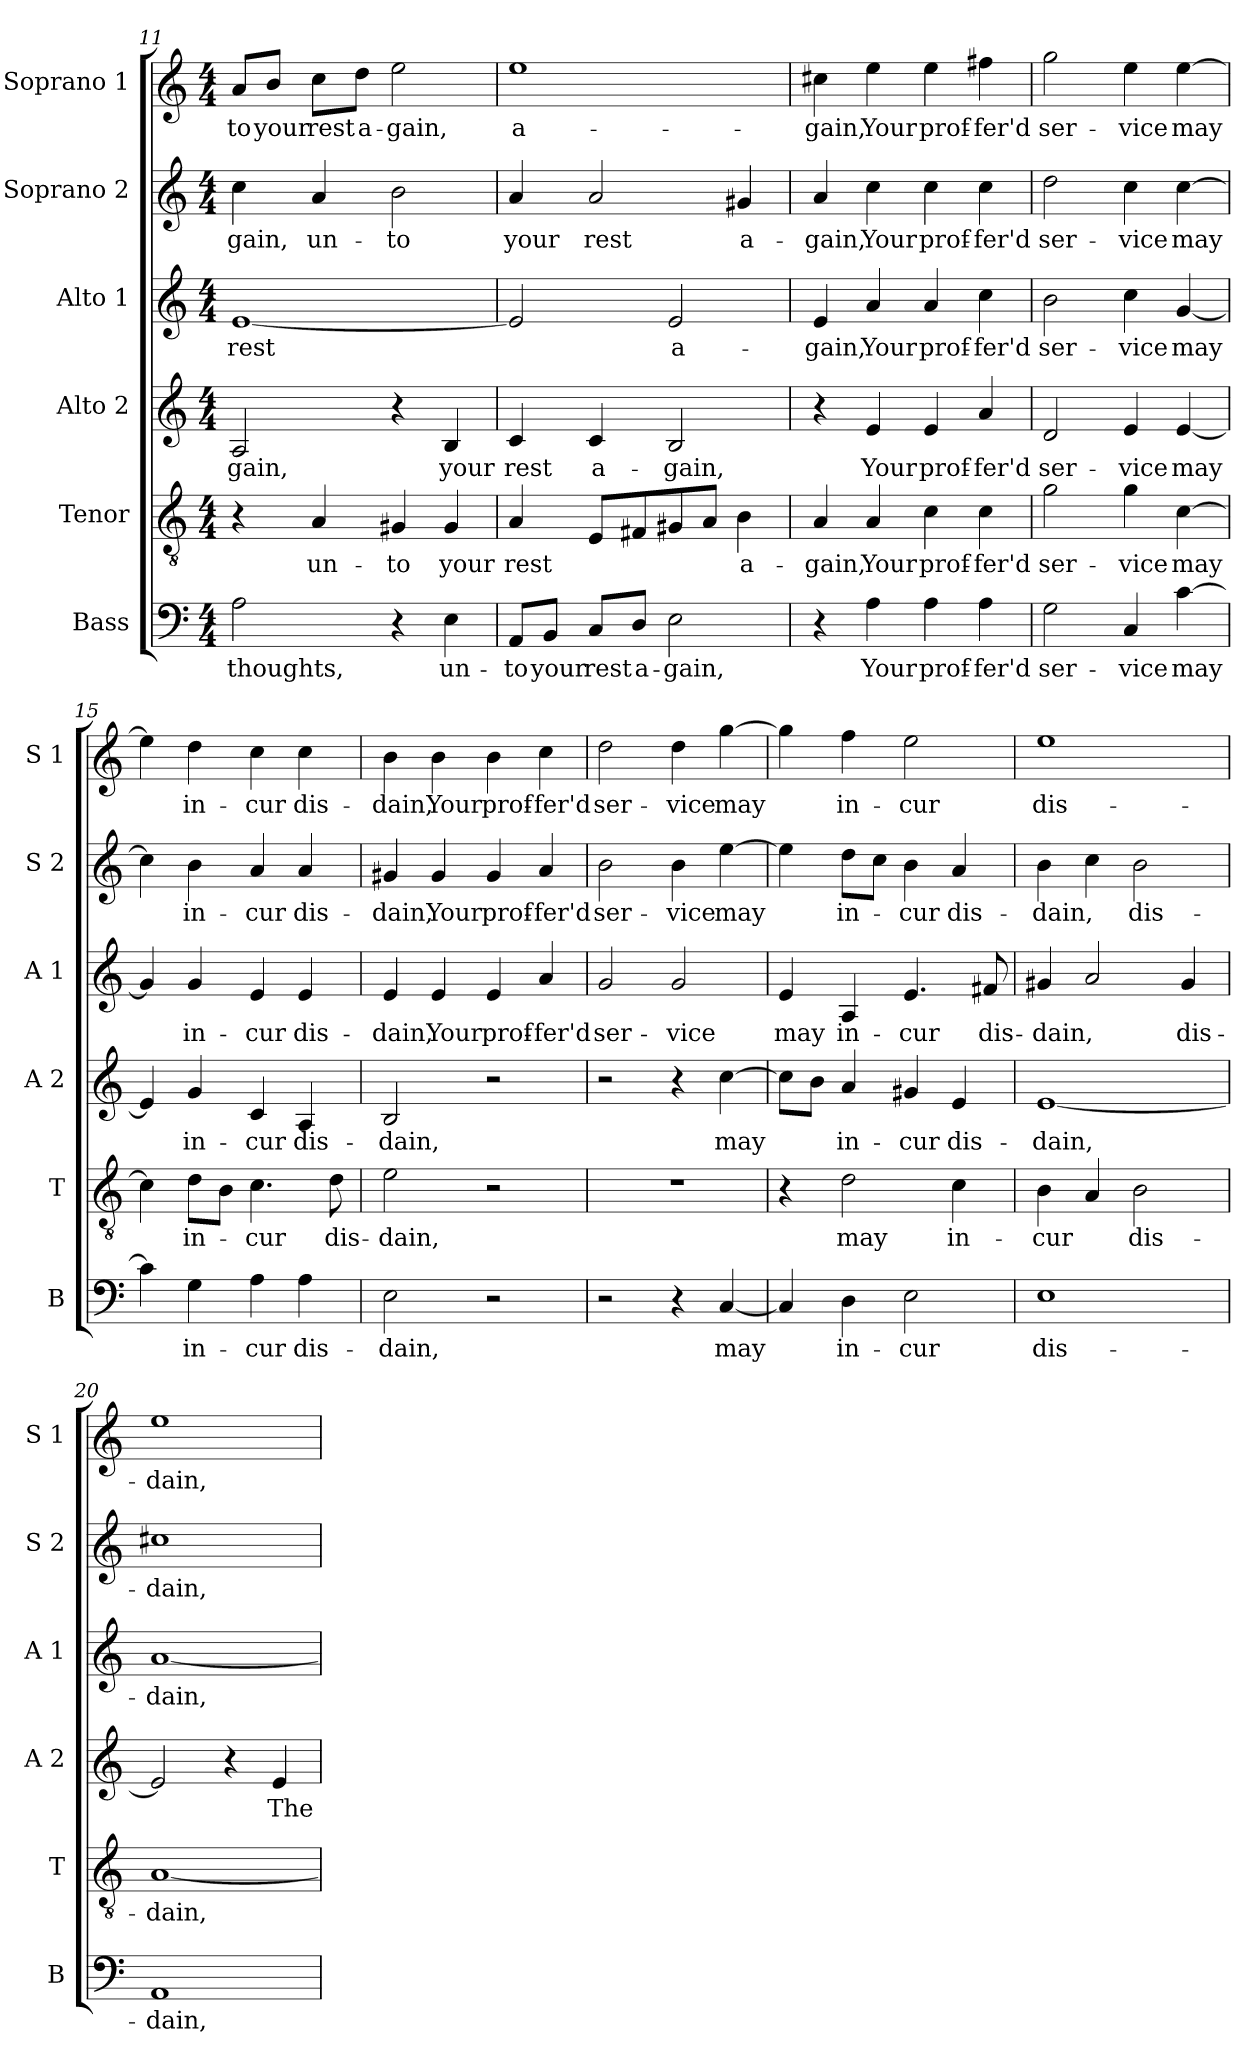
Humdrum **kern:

**kern	**text	**kern	**text	**kern	**text	**kern	**text	**kern	**text	**kern	**text
*part6	*part6	*part5	*part5	*part4	*part4	*part3	*part3	*part2	*part2	*part1	*part1
*staff6	*staff6	*staff5	*staff5	*staff4	*staff4	*staff3	*staff3	*staff2	*staff2	*staff1	*staff1
*I"Bass	*	*I"Tenor	*	*I"Alto 2	*	*I"Alto 1	*	*I"Soprano 2	*	*I"Soprano 1	*
*I'B	*	*I'T	*	*I'A 2	*	*I'A 1	*	*I'S 2	*	*I'S 1	*
*clefF4	*	*clefGv2	*	*clefG2	*	*clefG2	*	*clefG2	*	*clefG2	*
*k[]	*	*k[]	*	*k[]	*	*k[]	*	*k[]	*	*k[]	*
*C:	*	*C:	*	*C:	*	*C:	*	*C:	*	*C:	*
*M4/4	*	*M4/4	*	*M4/4	*	*M4/4	*	*M4/4	*	*M4/4	*
=11	=11	=11	=11	=11	=11	=11	=11	=11	=11	=11	=11
!	!LO:LY:b	!	!	!	!LO:LY:b	!	!LO:LY:b	!	!LO:LY:b	!	!LO:LY:b
2A\	thoughts,	4r	.	2A/	-gain,	[1e	rest	4cc\	-gain,	8a/L	-to
!	!	!	!	!	!	!	!	!	!	!	!LO:LY:b
.	.	.	.	.	.	.	.	.	.	8b/J	your
!	!	!	!LO:LY:b	!	!	!	!	!	!LO:LY:b	!	!LO:LY:b
.	.	4A/	un-	.	.	.	.	4a/	un-	8cc\L	rest
!	!	!	!	!	!	!	!	!	!	!	!LO:LY:b
.	.	.	.	.	.	.	.	.	.	8dd\J	a-
!	!	!	!LO:LY:b	!	!	!	!	!	!LO:LY:b	!	!LO:LY:b
4r	.	4G#X/	-to	4r	.	.	.	2b\	-to	2ee\	-gain,
!	!LO:LY:b	!	!LO:LY:b	!	!LO:LY:b	!	!	!	!	!	!
4E\	un-	4G#/	your	4B/	your	.	.	.	.	.	.
!!LO:PB:g=z
=12	=12	=12	=12	=12	=12	=12	=12	=12	=12	=12	=12
!	!LO:LY:b	!	!LO:LY:b	!	!LO:LY:b	!	!	!	!LO:LY:b	!	!LO:LY:b
8AA/L	-to	4A/	rest	4c/	rest	2e/]	.	4a/	your	1ee	a-
!	!LO:LY:b	!	!	!	!	!	!	!	!	!	!
8BB/J	your	.	.	.	.	.	.	.	.	.	.
!	!LO:LY:b	!	!	!	!LO:LY:b	!	!	!	!LO:LY:b	!	!
8C/L	rest	8E/L	.	4c/	a-	.	.	2a/	rest	.	.
!	!LO:LY:b	!	!	!	!	!	!	!	!	!	!
8D/J	a-	8F#X/	.	.	.	.	.	.	.	.	.
!	!LO:LY:b	!	!	!	!LO:LY:b	!	!LO:LY:b	!	!	!	!
2E\	-gain,	8G#X/	.	2B/	-gain,	2e/	a-	.	.	.	.
.	.	8A/J	.	.	.	.	.	.	.	.	.
!	!	!	!LO:LY:b	!	!	!	!	!	!LO:LY:b	!	!
.	.	4B\	a-	.	.	.	.	4g#X/	a-	.	.
=13	=13	=13	=13	=13	=13	=13	=13	=13	=13	=13	=13
!	!	!	!LO:LY:b	!	!	!	!LO:LY:b	!	!LO:LY:b	!	!LO:LY:b
4r	.	4A/	-gain,	4r	.	4e/	-gain,	4a/	-gain,	4cc#X\	-gain,
!	!LO:LY:b	!	!LO:LY:b	!	!LO:LY:b	!	!LO:LY:b	!	!LO:LY:b	!	!LO:LY:b
4A\	Your	4A/	Your	4e/	Your	4a/	Your	4cc\	Your	4ee\	Your
!	!LO:LY:b	!	!LO:LY:b	!	!LO:LY:b	!	!LO:LY:b	!	!LO:LY:b	!	!LO:LY:b
4A\	prof-	4c\	prof-	4e/	prof-	4a/	prof-	4cc\	prof-	4ee\	prof-
!	!LO:LY:b	!	!LO:LY:b	!	!LO:LY:b	!	!LO:LY:b	!	!LO:LY:b	!	!LO:LY:b
4A\	-fer'd	4c\	-fer'd	4a/	-fer'd	4cc\	-fer'd	4cc\	-fer'd	4ff#X\	-fer'd
=14	=14	=14	=14	=14	=14	=14	=14	=14	=14	=14	=14
!	!LO:LY:b	!	!LO:LY:b	!	!LO:LY:b	!	!LO:LY:b	!	!LO:LY:b	!	!LO:LY:b
2G\	ser-	2g\	ser-	2d/	ser-	2b\	ser-	2dd\	ser-	2gg\	ser-
!	!LO:LY:b	!	!LO:LY:b	!	!LO:LY:b	!	!LO:LY:b	!	!LO:LY:b	!	!LO:LY:b
4C/	-vice	4g\	-vice	4e/	-vice	4cc\	-vice	4cc\	-vice	4ee\	-vice
!	!LO:LY:b	!	!LO:LY:b	!	!LO:LY:b	!	!LO:LY:b	!	!LO:LY:b	!	!LO:LY:b
[4c\	may	[4c\	may	[4e/	may	[4g/	may	[4cc\	may	[4ee\	may
=15	=15	=15	=15	=15	=15	=15	=15	=15	=15	=15	=15
4c\]	.	4c\]	.	4e/]	.	4g/]	.	4cc\]	.	4ee\]	.
!	!LO:LY:b	!	!LO:LY:b	!	!LO:LY:b	!	!LO:LY:b	!	!LO:LY:b	!	!LO:LY:b
4G\	in-	8d\L	in-	4g/	in-	4g/	in-	4b\	in-	4dd\	in-
.	.	8B\J	.	.	.	.	.	.	.	.	.
!	!LO:LY:b	!	!LO:LY:b	!	!LO:LY:b	!	!LO:LY:b	!	!LO:LY:b	!	!LO:LY:b
4A\	-cur	4.c\	-cur	4c/	-cur	4e/	-cur	4a/	-cur	4cc\	-cur
!	!LO:LY:b	!	!	!	!LO:LY:b	!	!LO:LY:b	!	!LO:LY:b	!	!LO:LY:b
4A\	dis-	.	.	4A/	dis-	4e/	dis-	4a/	dis-	4cc\	dis-
!	!	!	!LO:LY:b	!	!	!	!	!	!	!	!
.	.	8d\	dis-	.	.	.	.	.	.	.	.
=16	=16	=16	=16	=16	=16	=16	=16	=16	=16	=16	=16
!	!LO:LY:b	!	!LO:LY:b	!	!LO:LY:b	!	!LO:LY:b	!	!LO:LY:b	!	!LO:LY:b
2E\	-dain,	2e\	-dain,	2B/	-dain,	4e/	-dain,	4g#X/	-dain,	4b\	-dain,
!	!	!	!	!	!	!	!LO:LY:b	!	!LO:LY:b	!	!LO:LY:b
.	.	.	.	.	.	4e/	Your	4g#/	Your	4b\	Your
!	!	!	!	!	!	!	!LO:LY:b	!	!LO:LY:b	!	!LO:LY:b
2r	.	2r	.	2r	.	4e/	prof-	4g#/	prof-	4b\	prof-
!	!	!	!	!	!	!	!LO:LY:b	!	!LO:LY:b	!	!LO:LY:b
.	.	.	.	.	.	4a/	-fer'd	4a/	-fer'd	4cc\	-fer'd
=17	=17	=17	=17	=17	=17	=17	=17	=17	=17	=17	=17
!	!	!	!	!	!	!	!LO:LY:b	!	!LO:LY:b	!	!LO:LY:b
2r	.	1r	.	2r	.	2g/	ser-	2b\	ser-	2dd\	ser-
!	!	!	!	!	!	!	!LO:LY:b	!	!LO:LY:b	!	!LO:LY:b
4r	.	.	.	4r	.	2g/	-vice	4b\	-vice	4dd\	-vice
!	!LO:LY:b	!	!	!	!LO:LY:b	!	!	!	!LO:LY:b	!	!LO:LY:b
[4C/	may	.	.	[4cc\	may	.	.	[4ee\	may	[4gg\	may
!!LO:LB:g=z
=18	=18	=18	=18	=18	=18	=18	=18	=18	=18	=18	=18
!	!	!	!	!	!	!	!LO:LY:b	!	!	!	!
4C/]	.	4r	.	8cc\L]	.	4e/	may	4ee\]	.	4gg\]	.
.	.	.	.	8b\J	.	.	.	.	.	.	.
!	!LO:LY:b	!	!LO:LY:b	!	!LO:LY:b	!	!LO:LY:b	!	!LO:LY:b	!	!LO:LY:b
4D\	in-	2d\	may	4a/	in-	4A/	in-	8dd\L	in-	4ff\	in-
.	.	.	.	.	.	.	.	8cc\J	.	.	.
!	!LO:LY:b	!	!	!	!LO:LY:b	!	!LO:LY:b	!	!LO:LY:b	!	!LO:LY:b
2E\	-cur	.	.	4g#X/	-cur	4.e/	-cur	4b\	-cur	2ee\	-cur
!	!	!	!LO:LY:b	!	!LO:LY:b	!	!	!	!LO:LY:b	!	!
.	.	4c\	in-	4e/	dis-	.	.	4a/	dis-	.	.
!	!	!	!	!	!	!	!LO:LY:b	!	!	!	!
.	.	.	.	.	.	8f#X/	dis-	.	.	.	.
=19	=19	=19	=19	=19	=19	=19	=19	=19	=19	=19	=19
!	!LO:LY:b	!	!LO:LY:b	!	!LO:LY:b	!	!LO:LY:b	!	!LO:LY:b	!	!LO:LY:b
1E	dis-	4B\	-cur	[1e	-dain,	4g#X/	-dain,	4b\	-dain,	1ee	dis-
.	.	4A/	.	.	.	2a/	.	4cc\	.	.	.
!	!	!	!LO:LY:b	!	!	!	!	!	!LO:LY:b	!	!
.	.	2B\	dis-	.	.	.	.	2b\	dis-	.	.
!	!	!	!	!	!	!	!LO:LY:b	!	!	!	!
.	.	.	.	.	.	4g#/	dis-	.	.	.	.
=20	=20	=20	=20	=20	=20	=20	=20	=20	=20	=20	=20
!	!LO:LY:b	!	!LO:LY:b	!	!	!	!LO:LY:b	!	!LO:LY:b	!	!LO:LY:b
1AA	-dain,	[1A	-dain,	2e/]	.	[1a	-dain,	1cc#X	-dain,	1ee	-dain,
.	.	.	.	4r	.	.	.	.	.	.	.
!	!	!	!	!	!LO:LY:b	!	!	!	!	!	!
.	.	.	.	4e/	The	.	.	.	.	.	.
=	=	=	=	=	=	=	=	=	=	=	=
*-	*-	*-	*-	*-	*-	*-	*-	*-	*-	*-	*-
